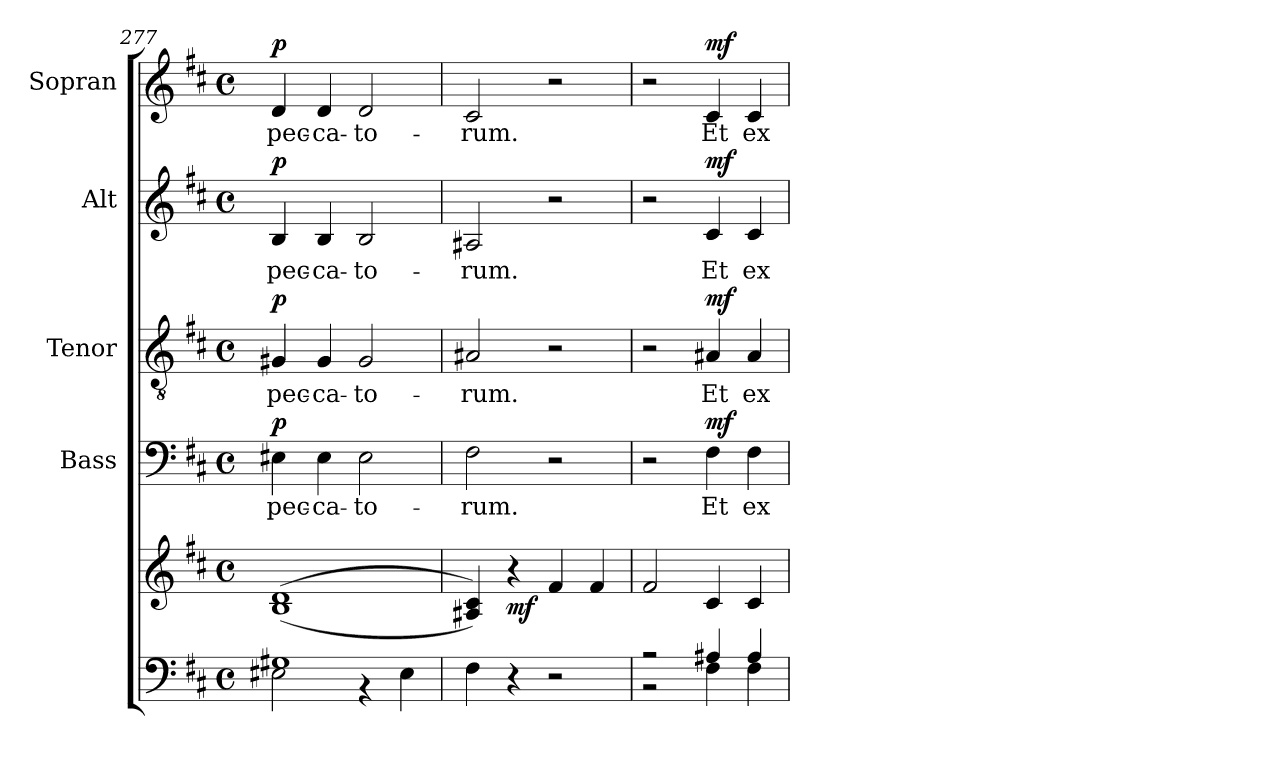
**kern	**kern	**dynam	**kern	**text	**dynam	**kern	**text	**dynam	**kern	**text	**dynam	**kern	**text	**dynam
*part5	*part5	*part5	*part4	*part4	*part4	*part3	*part3	*part3	*part2	*part2	*part2	*part1	*part1	*part1
*staff6	*staff5	*staff5/6	*staff4	*staff4	*staff4	*staff3	*staff3	*staff3	*staff2	*staff2	*staff2	*staff1	*staff1	*staff1
*	*	*	*I"Bass	*	*	*I"Tenor	*	*	*I"Alt	*	*	*I"Sopran	*	*
*	*	*	*I'B.	*	*	*I'T.	*	*	*I'A.	*	*	*I'S.	*	*
*clefF4	*clefG2	*	*clefF4	*	*	*clefGv2	*	*	*clefG2	*	*	*clefG2	*	*
*k[f#c#]	*k[f#c#]	*	*k[f#c#]	*	*	*k[f#c#]	*	*	*k[f#c#]	*	*	*k[f#c#]	*	*
*D:	*D:	*	*D:	*	*	*D:	*	*	*D:	*	*	*D:	*	*
*M4/4	*M4/4	*	*M4/4	*	*	*M4/4	*	*	*M4/4	*	*	*M4/4	*	*
*met(c)	*met(c)	*	*met(c)	*	*	*met(c)	*	*	*met(c)	*	*	*met(c)	*	*
=277	=277	=277	=277	=277	=277	=277	=277	=277	=277	=277	=277	=277	=277	=277
*^	*	*	*	*	*	*	*	*	*	*	*	*	*	*
!	!	!	!	!	!LO:LY:b	!LO:DY:a	!	!LO:LY:b	!LO:DY:a	!	!LO:LY:b	!LO:DY:a	!	!LO:LY:b	!LO:DY:a
1G#X	2E#X\	(>(<1B 1d	.	4E#X\	pec-	p	4G#X/	pec-	p	4B/	pec-	p	4d/	pec-	p
!	!	!	!	!	!LO:LY:b	!	!	!LO:LY:b	!	!	!LO:LY:b	!	!	!LO:LY:b	!
.	.	.	.	4E#\	-ca-	.	4G#/	-ca-	.	4B/	-ca-	.	4d/	-ca-	.
!	!	!	!	!	!LO:LY:b	!	!	!LO:LY:b	!	!	!LO:LY:b	!	!	!LO:LY:b	!
.	4r	.	.	2E#\	-to-	.	2G#/	-to-	.	2B/	-to-	.	2d/	-to-	.
.	4E#\	.	.	.	.	.	.	.	.	.	.	.	.	.	.
!!LO:LB:g=z
=278	=278	=278	=278	=278	=278	=278	=278	=278	=278	=278	=278	=278	=278	=278	=278
!	!	!	!	!	!LO:LY:b	!	!	!LO:LY:b	!	!	!LO:LY:b	!	!	!LO:LY:b	!
*v	*v	*	*	*	*	*	*	*	*	*	*	*	*	*	*
4F#\	4A#X/ 4c#/))	.	2F#\	-rum.	.	2A#X/	-rum.	.	2A#X/	-rum.	.	2c#/	-rum.	.
!	!	!LO:DY:b	!	!	!	!	!	!	!	!	!	!	!	!
4r	4r	mf	.	.	.	.	.	.	.	.	.	.	.	.
2r	4f#!/	.	2r	.	.	2r	.	.	2r	.	.	2r	.	.
.	4f#!/	.	.	.	.	.	.	.	.	.	.	.	.	.
=279	=279	=279	=279	=279	=279	=279	=279	=279	=279	=279	=279	=279	=279	=279
*^	*	*	*	*	*	*	*	*	*	*	*	*	*	*
2r	2r	2f#!/	.	2r	.	.	2r	.	.	2r	.	.	2r	.	.
!	!	!	!	!	!LO:LY:b	!LO:DY:a	!	!LO:LY:b	!LO:DY:a	!	!LO:LY:b	!LO:DY:a	!	!LO:LY:b	!LO:DY:a
4A#X/	4F#\	4c#!/	.	4F#\	Et	mf	4A#X/	Et	mf	4c#/	Et	mf	4c#/	Et	mf
!	!	!	!	!	!LO:LY:b	!	!	!LO:LY:b	!	!	!LO:LY:b	!	!	!LO:LY:b	!
4A#/	4F#\	4c#!/	.	4F#\	ex-	.	4A#/	ex-	.	4c#/	ex-	.	4c#/	ex-	.
*v	*v	*	*	*	*	*	*	*	*	*	*	*	*	*	*
=	=	=	=	=	=	=	=	=	=	=	=	=	=	=
*-	*-	*-	*-	*-	*-	*-	*-	*-	*-	*-	*-	*-	*-	*-
